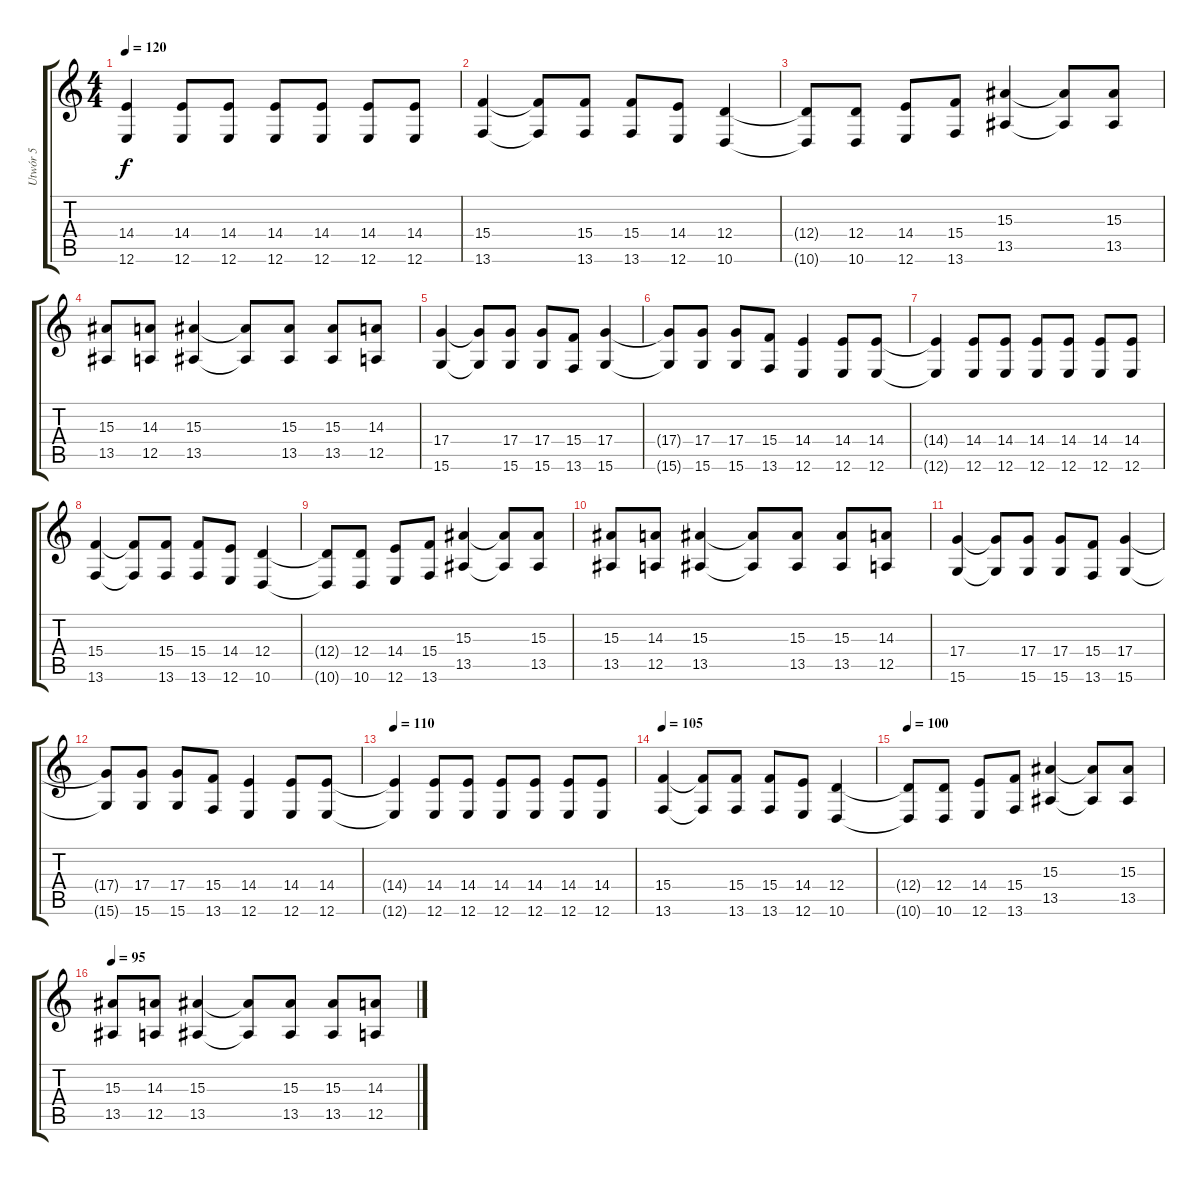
\track ("Utwór 5" "Utwór 5") {instrument stringensemble1}
\staff {score tabs}
\tuning (E4 B3 G3 D3 A2 E2) {hide}
\ts (4 4)
\tempo 120
\clef g2
\ks c
(14.4{t} 12.6{t}).4{dy f} (14.4 12.6).8 (14.4 12.6).8 (14.4 12.6).8 (14.4 12.6).8 (14.4 12.6).8 (14.4 12.6).8 |
(15.4 13.6).4 (15.4{t} 13.6{t}).8 (15.4 13.6).8 (15.4 13.6).8 (14.4 12.6).8 (12.4 10.6).4 |
(12.4{t} 10.6{t}).8 (12.4 10.6).8 (14.4 12.6).8 (15.4 13.6).8 (15.3 13.5).4 (15.3{t} 13.5{t}).8 (15.3 13.5).8 |
(15.3 13.5).8 (14.3 12.5).8 (15.3 13.5).4 (15.3{t} 13.5{t}).8 (15.3 13.5).8 (15.3 13.5).8 (14.3 12.5).8 |
(17.4 15.6).4 (17.4{t} 15.6{t}).8 (17.4 15.6).8 (17.4 15.6).8 (15.4 13.6).8 (17.4 15.6).4 |
(17.4{t} 15.6{t}).8 (17.4 15.6).8 (17.4 15.6).8 (15.4 13.6).8 (14.4 12.6).4 (14.4 12.6).8 (14.4 12.6).8 |
(14.4{t} 12.6{t}).4 (14.4 12.6).8 (14.4 12.6).8 (14.4 12.6).8 (14.4 12.6).8 (14.4 12.6).8 (14.4 12.6).8 |
(15.4 13.6).4 (15.4{t} 13.6{t}).8 (15.4 13.6).8 (15.4 13.6).8 (14.4 12.6).8 (12.4 10.6).4 |
(12.4{t} 10.6{t}).8 (12.4 10.6).8 (14.4 12.6).8 (15.4 13.6).8 (15.3 13.5).4 (15.3{t} 13.5{t}).8 (15.3 13.5).8 |
(15.3 13.5).8 (14.3 12.5).8 (15.3 13.5).4 (15.3{t} 13.5{t}).8 (15.3 13.5).8 (15.3 13.5).8 (14.3 12.5).8 |
(17.4 15.6).4 (17.4{t} 15.6{t}).8 (17.4 15.6).8 (17.4 15.6).8 (15.4 13.6).8 (17.4 15.6).4 |
(17.4{t} 15.6{t}).8 (17.4 15.6).8 (17.4 15.6).8 (15.4 13.6).8 (14.4 12.6).4 (14.4 12.6).8 (14.4 12.6).8 |
\tempo 110
(14.4{t} 12.6{t}).4 (14.4 12.6).8 (14.4 12.6).8 (14.4 12.6).8 (14.4 12.6).8 (14.4 12.6).8 (14.4 12.6).8 |
\tempo 105
(15.4 13.6).4 (15.4{t} 13.6{t}).8 (15.4 13.6).8 (15.4 13.6).8 (14.4 12.6).8 (12.4 10.6).4 |
\tempo 100
(12.4{t} 10.6{t}).8 (12.4 10.6).8 (14.4 12.6).8 (15.4 13.6).8 (15.3 13.5).4 (15.3{t} 13.5{t}).8 (15.3 13.5).8 |
\tempo 95
(15.3 13.5).8 (14.3 12.5).8 (15.3 13.5).4 (15.3{t} 13.5{t}).8 (15.3 13.5).8 (15.3 13.5).8 (14.3 12.5).8
